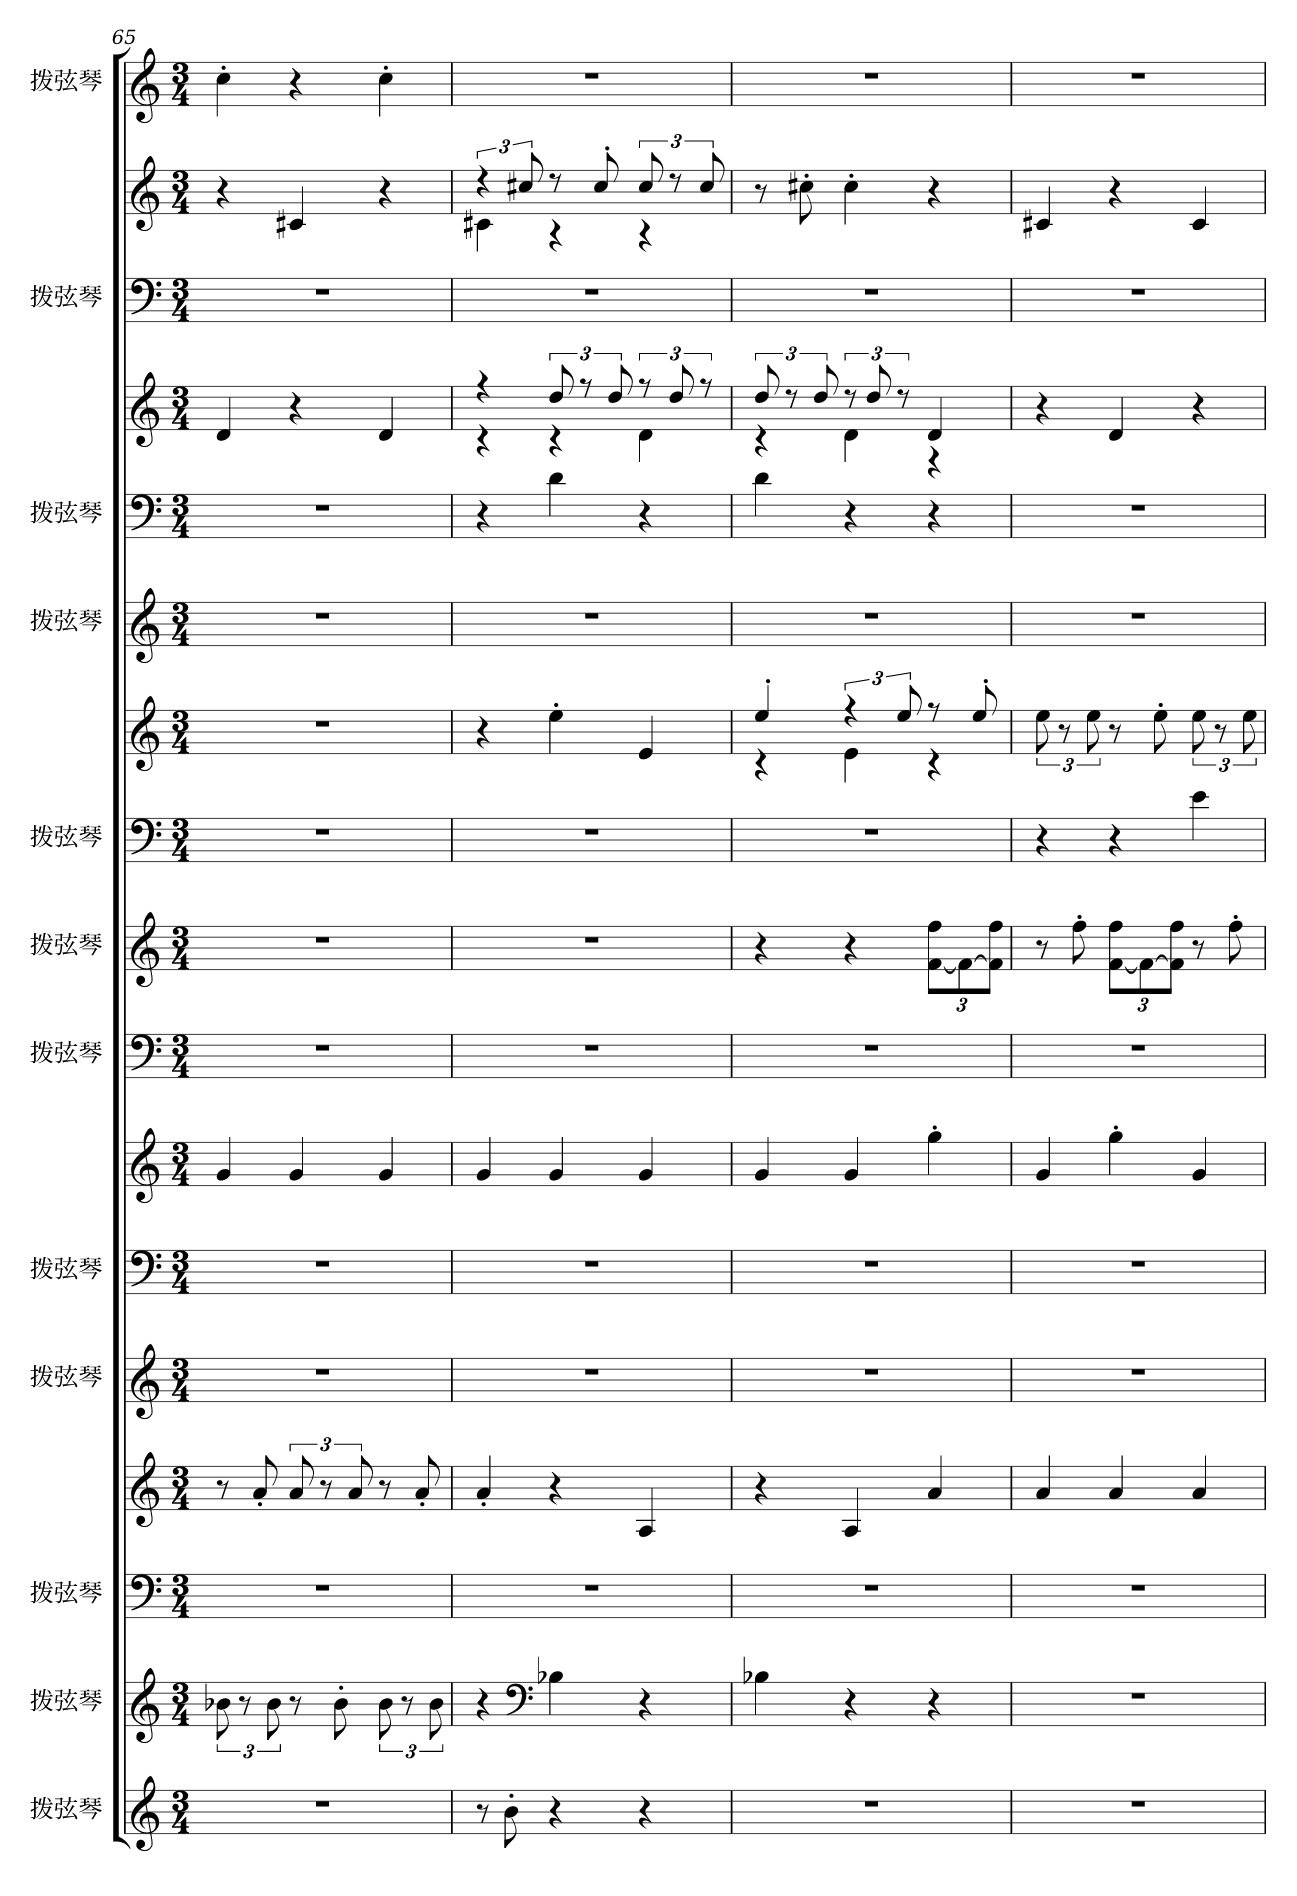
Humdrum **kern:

**kern	**kern	**kern	**kern	**kern	**kern	**kern	**kern	**kern	**kern	**kern	**kern	**kern	**kern	**kern	**kern	**kern
*part12	*part11	*part10	*part10	*part9	*part8	*part8	*part7	*part6	*part5	*part5	*part4	*part3	*part3	*part2	*part2	*part1
*staff17	*staff16	*staff15	*staff14	*staff13	*staff12	*staff11	*staff10	*staff9	*staff8	*staff7	*staff6	*staff5	*staff4	*staff3	*staff2	*staff1
*I"拨弦琴	*I"拨弦琴	*I"拨弦琴	*	*I"拨弦琴	*I"拨弦琴	*	*I"拨弦琴	*I"拨弦琴	*I"拨弦琴	*	*I"拨弦琴	*I"拨弦琴	*	*I"拨弦琴	*	*I"拨弦琴
!!LO:PB:g=z
*clefG2	*clefG2	*clefF4	*clefG2	*clefG2	*clefF4	*clefG2	*clefF4	*clefG2	*clefF4	*clefG2	*clefG2	*clefF4	*clefG2	*clefF4	*clefG2	*clefG2
*k[]	*k[]	*k[]	*k[]	*k[]	*k[]	*k[]	*k[]	*k[]	*k[]	*k[]	*k[]	*k[]	*k[]	*k[]	*k[]	*k[]
*M3/4	*M3/4	*M3/4	*M3/4	*M3/4	*M3/4	*M3/4	*M3/4	*M3/4	*M3/4	*M3/4	*M3/4	*M3/4	*M3/4	*M3/4	*M3/4	*M3/4
=65	=65	=65	=65	=65	=65	=65	=65	=65	=65	=65	=65	=65	=65	=65	=65	=65
2.r	12b-X\	2.r	8r	2.r	2.r	4g/	2.r	2.r	2.r	2.r	2.r	2.r	4d/	2.r	4r	4cc'\
.	12r	.	.	.	.	.	.	.	.	.	.	.	.	.	.	.
.	.	.	8a'/	.	.	.	.	.	.	.	.	.	.	.	.	.
.	12b-\	.	.	.	.	.	.	.	.	.	.	.	.	.	.	.
.	8r	.	12a/	.	.	4g/	.	.	.	.	.	.	4r	.	4c#X/	4r
.	.	.	12r	.	.	.	.	.	.	.	.	.	.	.	.	.
.	8b-'\	.	.	.	.	.	.	.	.	.	.	.	.	.	.	.
.	.	.	12a/	.	.	.	.	.	.	.	.	.	.	.	.	.
.	12b-\	.	8r	.	.	4g/	.	.	.	.	.	.	4d/	.	4r	4cc'\
.	12r	.	.	.	.	.	.	.	.	.	.	.	.	.	.	.
.	.	.	8a'/	.	.	.	.	.	.	.	.	.	.	.	.	.
.	12b-\	.	.	.	.	.	.	.	.	.	.	.	.	.	.	.
=66	=66	=66	=66	=66	=66	=66	=66	=66	=66	=66	=66	=66	=66	=66	=66	=66
*	*	*	*	*	*	*	*	*	*	*	*	*	*^	*	*^	*
8r	4r	2.r	4a'/	2.r	2.r	4g/	2.r	2.r	2.r	4r	2.r	4r	4r	4r	2.r	6r	4c#X\	2.r
8b'\	.	.	.	.	.	.	.	.	.	.	.	.	.	.	.	.	.	.
.	.	.	.	.	.	.	.	.	.	.	.	.	.	.	.	12cc#X/	.	.
*	*clefF4	*	*	*	*	*	*	*	*	*	*	*	*	*	*	*	*	*
4r	4B-X\	.	4r	.	.	4g/	.	.	.	4ee'\	.	4d\	12dd/	4r	.	8r	4r	.
.	.	.	.	.	.	.	.	.	.	.	.	.	12r	.	.	.	.	.
.	.	.	.	.	.	.	.	.	.	.	.	.	.	.	.	8cc#'/	.	.
.	.	.	.	.	.	.	.	.	.	.	.	.	12dd/	.	.	.	.	.
4r	4r	.	4A/	.	.	4g/	.	.	.	4e/	.	4r	12r	4d\	.	12cc#/	4r	.
.	.	.	.	.	.	.	.	.	.	.	.	.	12dd/	.	.	12r	.	.
.	.	.	.	.	.	.	.	.	.	.	.	.	12r	.	.	12cc#/	.	.
*	*	*	*	*	*	*	*	*	*	*	*	*	*	*	*	*v	*v	*
=67	=67	=67	=67	=67	=67	=67	=67	=67	=67	=67	=67	=67	=67	=67	=67	=67	=67
*	*	*	*	*	*	*	*	*	*	*^	*	*	*	*	*	*	*
2.r	4B-X\	2.r	4r	2.r	2.r	4g/	2.r	4r	2.r	4ee'/	4r	2.r	4d\	12dd/	4r	2.r	8r	2.r
.	.	.	.	.	.	.	.	.	.	.	.	.	.	12r	.	.	.	.
.	.	.	.	.	.	.	.	.	.	.	.	.	.	.	.	.	8cc#X'\	.
.	.	.	.	.	.	.	.	.	.	.	.	.	.	12dd/	.	.	.	.
.	4r	.	4A/	.	.	4g/	.	4r	.	6r	4e\	.	4r	12r	4d\	.	4cc#'\	.
.	.	.	.	.	.	.	.	.	.	.	.	.	.	12dd/	.	.	.	.
.	.	.	.	.	.	.	.	.	.	12ee/	.	.	.	12r	.	.	.	.
*	*	*	*	*	*	*	*	*Xbrackettup	*	*	*	*	*	*	*	*	*	*
.	4r	.	4a/	.	.	4gg'\	.	[12f\ 12ff\L	.	8r	4r	.	4r	4d/	4r	.	4r	.
.	.	.	.	.	.	.	.	12f\_	.	.	.	.	.	.	.	.	.	.
.	.	.	.	.	.	.	.	.	.	8ee'/	.	.	.	.	.	.	.	.
.	.	.	.	.	.	.	.	12f\] 12ff\J	.	.	.	.	.	.	.	.	.	.
*	*	*	*	*	*	*	*	*	*	*v	*v	*	*	*v	*v	*	*	*
!!LO:PB:g=z
=68	=68	=68	=68	=68	=68	=68	=68	=68	=68	=68	=68	=68	=68	=68	=68	=68
2.r	2.r	2.r	4a/	2.r	2.r	4g/	2.r	8r	4r	12ee\	2.r	2.r	4r	2.r	4c#X/	2.r
.	.	.	.	.	.	.	.	.	.	12r	.	.	.	.	.	.
.	.	.	.	.	.	.	.	8ff'\	.	.	.	.	.	.	.	.
.	.	.	.	.	.	.	.	.	.	12ee\	.	.	.	.	.	.
.	.	.	4a/	.	.	4gg'\	.	[12f\ 12ff\L	4r	8r	.	.	4d/	.	4r	.
.	.	.	.	.	.	.	.	12f\_	.	.	.	.	.	.	.	.
.	.	.	.	.	.	.	.	.	.	8ee'\	.	.	.	.	.	.
.	.	.	.	.	.	.	.	12f\] 12ff\J	.	.	.	.	.	.	.	.
.	.	.	4a/	.	.	4g/	.	8r	4e\	12ee\	.	.	4r	.	4c#/	.
.	.	.	.	.	.	.	.	.	.	12r	.	.	.	.	.	.
.	.	.	.	.	.	.	.	8ff'\	.	.	.	.	.	.	.	.
.	.	.	.	.	.	.	.	.	.	12ee\	.	.	.	.	.	.
=	=	=	=	=	=	=	=	=	=	=	=	=	=	=	=	=
*-	*-	*-	*-	*-	*-	*-	*-	*-	*-	*-	*-	*-	*-	*-	*-	*-
